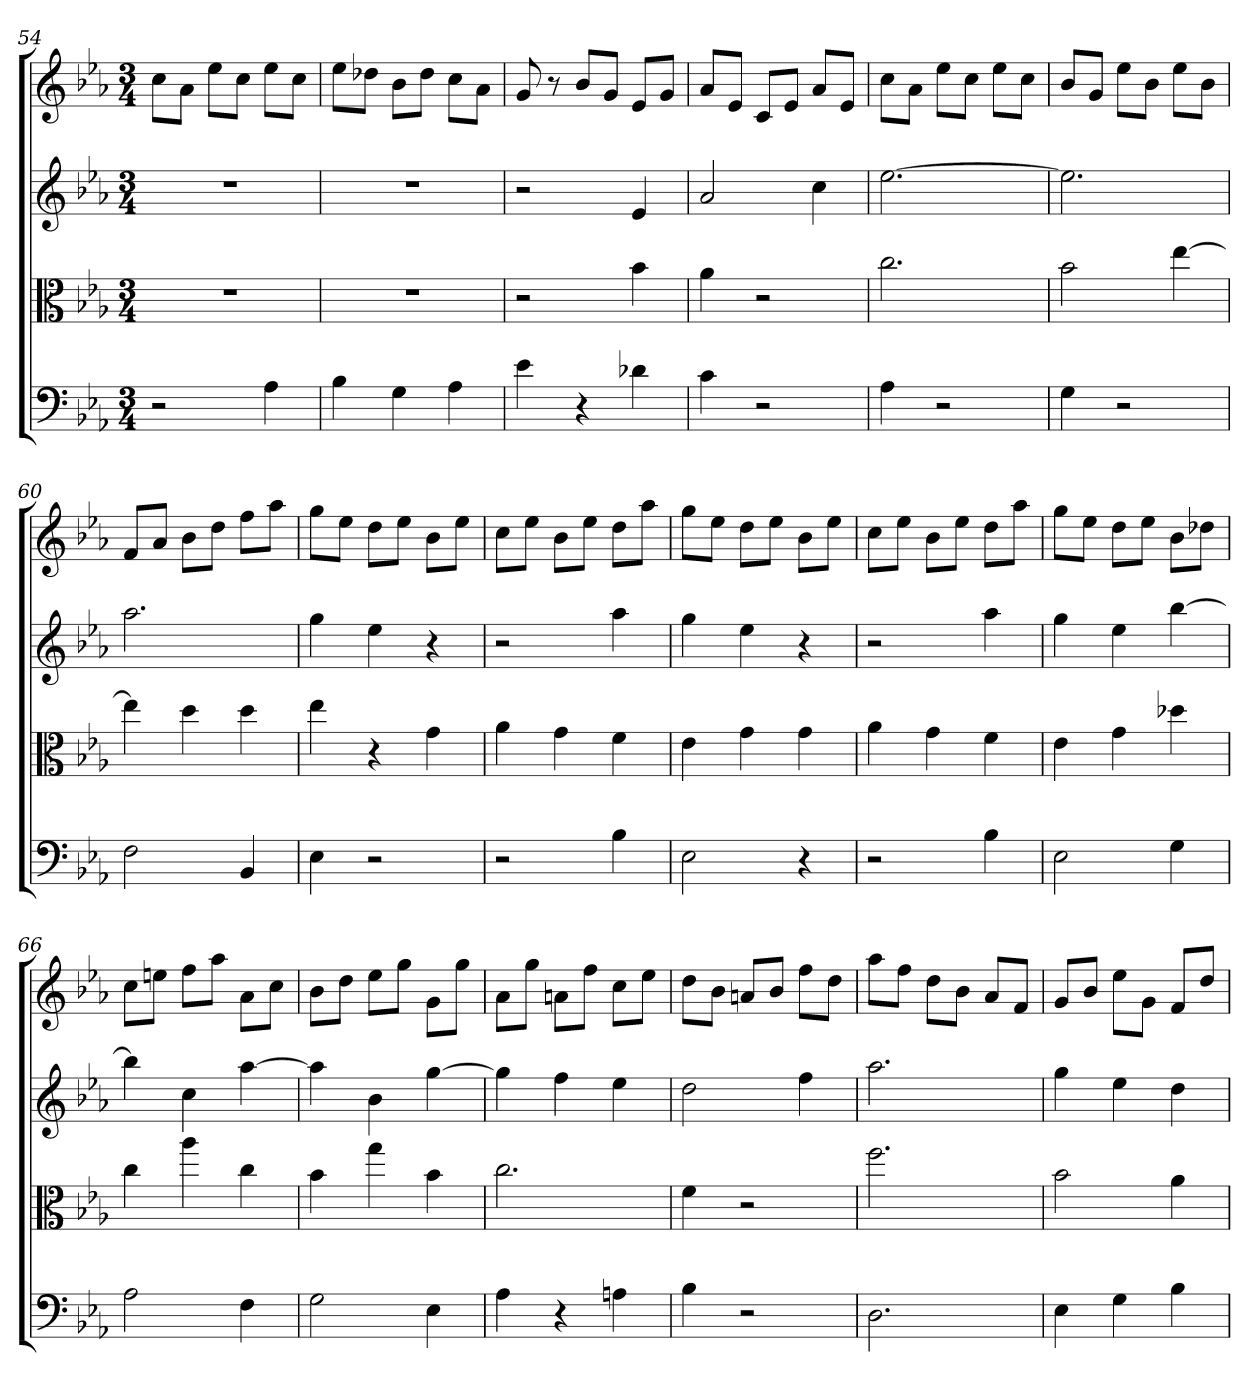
**kern	**kern	**kern	**kern
*part4	*part3	*part2	*part1
*staff4	*staff3	*staff2	*staff1
*clefF4	*clefC3	*clefG2	*clefG2
*k[b-e-a-]	*k[b-e-a-]	*k[b-e-a-]	*k[b-e-a-]
*c:	*c:	*c:	*c:
*M3/4	*M3/4	*M3/4	*M3/4
=54	=54	=54	=54
2r	2.r	2.r	8cc\L
.	.	.	8a-\J
.	.	.	8ee-\L
.	.	.	8cc\J
4A-	.	.	8ee-\L
.	.	.	8cc\J
=55	=55	=55	=55
4B-	2.r	2.r	8ee-\L
.	.	.	8dd-X\J
4G	.	.	8b-\L
.	.	.	8dd-\J
4A-	.	.	8cc\L
.	.	.	8a-\J
=56	=56	=56	=56
4e-	2r	2r	8g
.	.	.	8r
4r	.	.	8b-/L
.	.	.	8g/J
4d-X	4b-	4e-	8e-/L
.	.	.	8g/J
=57	=57	=57	=57
4c	4a-	2a-	8a-/L
.	.	.	8e-/J
2r	2r	.	8c/L
.	.	.	8e-/J
.	.	4cc	8a-/L
.	.	.	8e-/J
=58	=58	=58	=58
4A-	2.cc	[2.ee-	8cc\L
.	.	.	8a-\J
2r	.	.	8ee-\L
.	.	.	8cc\J
.	.	.	8ee-\L
.	.	.	8cc\J
=59	=59	=59	=59
4G	2b-	2.ee-]	8b-/L
.	.	.	8g/J
2r	.	.	8ee-\L
.	.	.	8b-\J
.	[4ee-	.	8ee-\L
.	.	.	8b-\J
=60	=60	=60	=60
2F	4ee-]	2.aa-	8f/L
.	.	.	8a-/J
.	4dd	.	8b-\L
.	.	.	8dd\J
4BB-	4dd	.	8ff\L
.	.	.	8aa-\J
=61	=61	=61	=61
4E-	4ee-	4gg	8gg\L
.	.	.	8ee-\J
2r	4r	4ee-	8dd\L
.	.	.	8ee-\J
.	4g	4r	8b-\L
.	.	.	8ee-\J
=62	=62	=62	=62
2r	4a-	2r	8cc\L
.	.	.	8ee-\J
.	4g	.	8b-\L
.	.	.	8ee-\J
4B-	4f	4aa-	8dd\L
.	.	.	8aa-\J
=63	=63	=63	=63
2E-	4e-	4gg	8gg\L
.	.	.	8ee-\J
.	4g	4ee-	8dd\L
.	.	.	8ee-\J
4r	4g	4r	8b-\L
.	.	.	8ee-\J
=64	=64	=64	=64
2r	4a-	2r	8cc\L
.	.	.	8ee-\J
.	4g	.	8b-\L
.	.	.	8ee-\J
4B-	4f	4aa-	8dd\L
.	.	.	8aa-\J
=65	=65	=65	=65
2E-	4e-	4gg	8gg\L
.	.	.	8ee-\J
.	4g	4ee-	8dd\L
.	.	.	8ee-\J
4G	4dd-X	[4bb-	8b-\L
.	.	.	8dd-X\J
=66	=66	=66	=66
2A-	4cc	4bb-]	8cc\L
.	.	.	8een\J
.	4aa-	4cc	8ff\L
.	.	.	8aa-\J
4F	4cc	[4aa-	8a-\L
.	.	.	8cc\J
=67	=67	=67	=67
2G	4b-	4aa-]	8b-\L
.	.	.	8dd\J
.	4gg	4b-	8ee-\L
.	.	.	8gg\J
4E-	4b-	[4gg	8g\L
.	.	.	8gg\J
=68	=68	=68	=68
4A-	2.cc	4gg]	8a-\L
.	.	.	8gg\J
4r	.	4ff	8an\L
.	.	.	8ff\J
4An	.	4ee-	8cc\L
.	.	.	8ee-\J
=69	=69	=69	=69
4B-	4f	2dd	8dd\L
.	.	.	8b-\J
2r	2r	.	8an/L
.	.	.	8b-/J
.	.	4ff	8ff\L
.	.	.	8dd\J
=70	=70	=70	=70
2.D	2.ff	2.aa-	8aa-\L
.	.	.	8ff\J
.	.	.	8dd\L
.	.	.	8b-\J
.	.	.	8a-/L
.	.	.	8f/J
=71	=71	=71	=71
4E-	2b-	4gg	8g/L
.	.	.	8b-/J
4G	.	4ee-	8ee-\L
.	.	.	8g\J
4B-	4a-	4dd	8f/L
.	.	.	8dd/J
=	=	=	=
*-	*-	*-	*-
